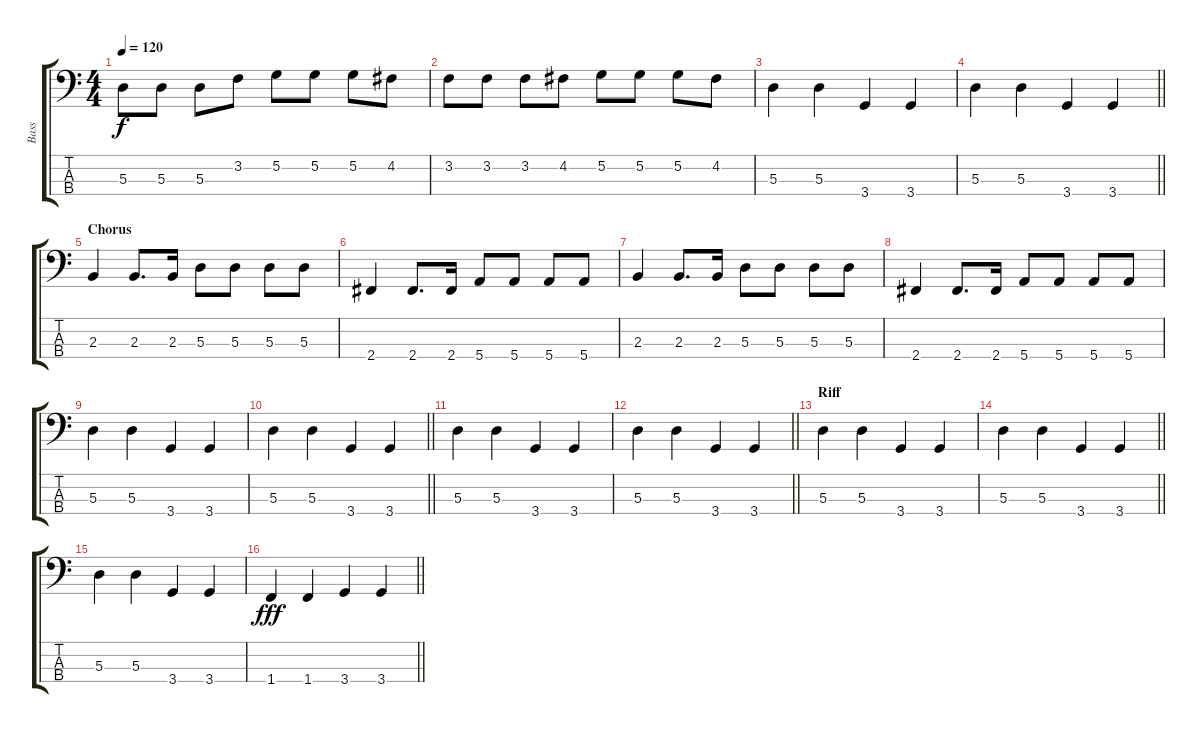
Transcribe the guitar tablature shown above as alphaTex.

\track ("Bass" "Bass") {instrument electricbassfinger}
\staff {score tabs}
\tuning (G2 D2 A1 E1) {hide}
\ts (4 4)
\tempo 120
\clef f4
\ks c
5.3.8{dy f} 5.3.8 5.3.8 3.2.8 5.2.8 5.2.8 5.2.8 4.2.8 |
3.2.8 3.2.8 3.2.8 4.2.8 5.2.8 5.2.8 5.2.8 4.2.8 |
5.3.4 5.3.4 3.4.4 3.4.4 |
\barLineRight lightlight
5.3.4 5.3.4 3.4.4 3.4.4 |
\section ("" "Chorus")
2.3.4 2.3.8{d} 2.3.16 5.3.8 5.3.8 5.3.8 5.3.8 |
2.4.4 2.4.8{d} 2.4.16 5.4.8 5.4.8 5.4.8 5.4.8 |
2.3.4 2.3.8{d} 2.3.16 5.3.8 5.3.8 5.3.8 5.3.8 |
2.4.4 2.4.8{d} 2.4.16 5.4.8 5.4.8 5.4.8 5.4.8 |
5.3.4 5.3.4 3.4.4 3.4.4 |
\barLineRight lightlight
5.3.4 5.3.4 3.4.4 3.4.4 |
5.3.4 5.3.4 3.4.4 3.4.4 |
\barLineRight lightlight
5.3.4 5.3.4 3.4.4 3.4.4 |
\section ("" "Riff")
5.3.4 5.3.4 3.4.4 3.4.4 |
\barLineRight lightlight
5.3.4 5.3.4 3.4.4 3.4.4 |
5.3.4 5.3.4 3.4.4 3.4.4 |
\barLineRight lightlight
1.4.4{dy fff} 1.4.4 3.4.4 3.4.4
